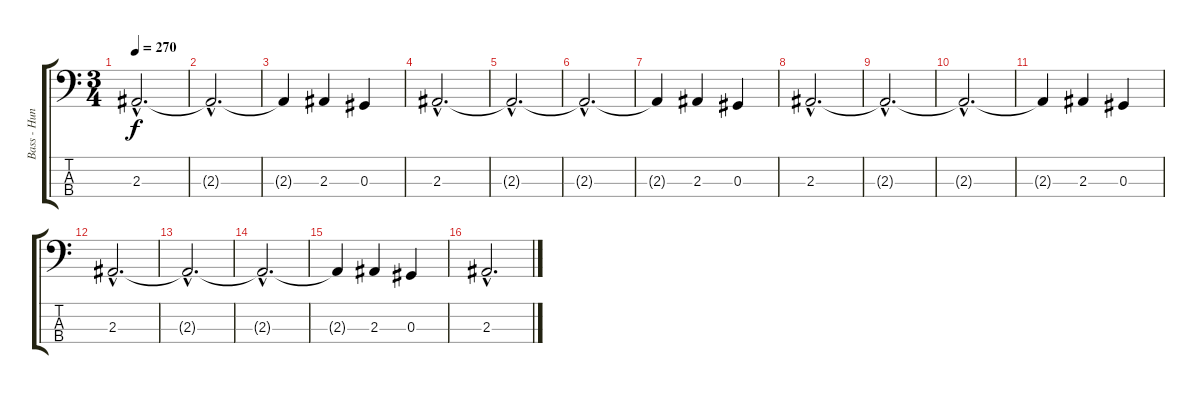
\track ("Bass - Hunter" "Bass - Hun") {instrument electricbasspick}
\staff {score tabs}
\tuning (Gb2 Db2 Ab1 Eb1) {hide}
\ts (3 4)
\tempo 270
\clef f4
\ks c
2.3{hac t}.2{d dy f} |
2.3{hac t}.2{d} |
2.3{t}.4 2.3.4 0.3.4 |
2.3{hac}.2{d} |
2.3{hac t}.2{d} |
2.3{hac t}.2{d} |
2.3{t}.4 2.3.4 0.3.4 |
2.3{hac}.2{d} |
2.3{hac t}.2{d} |
2.3{hac t}.2{d} |
2.3{t}.4 2.3.4 0.3.4 |
2.3{hac}.2{d} |
2.3{hac t}.2{d} |
2.3{hac t}.2{d} |
2.3{t}.4 2.3.4 0.3.4 |
2.3{hac}.2{d}
